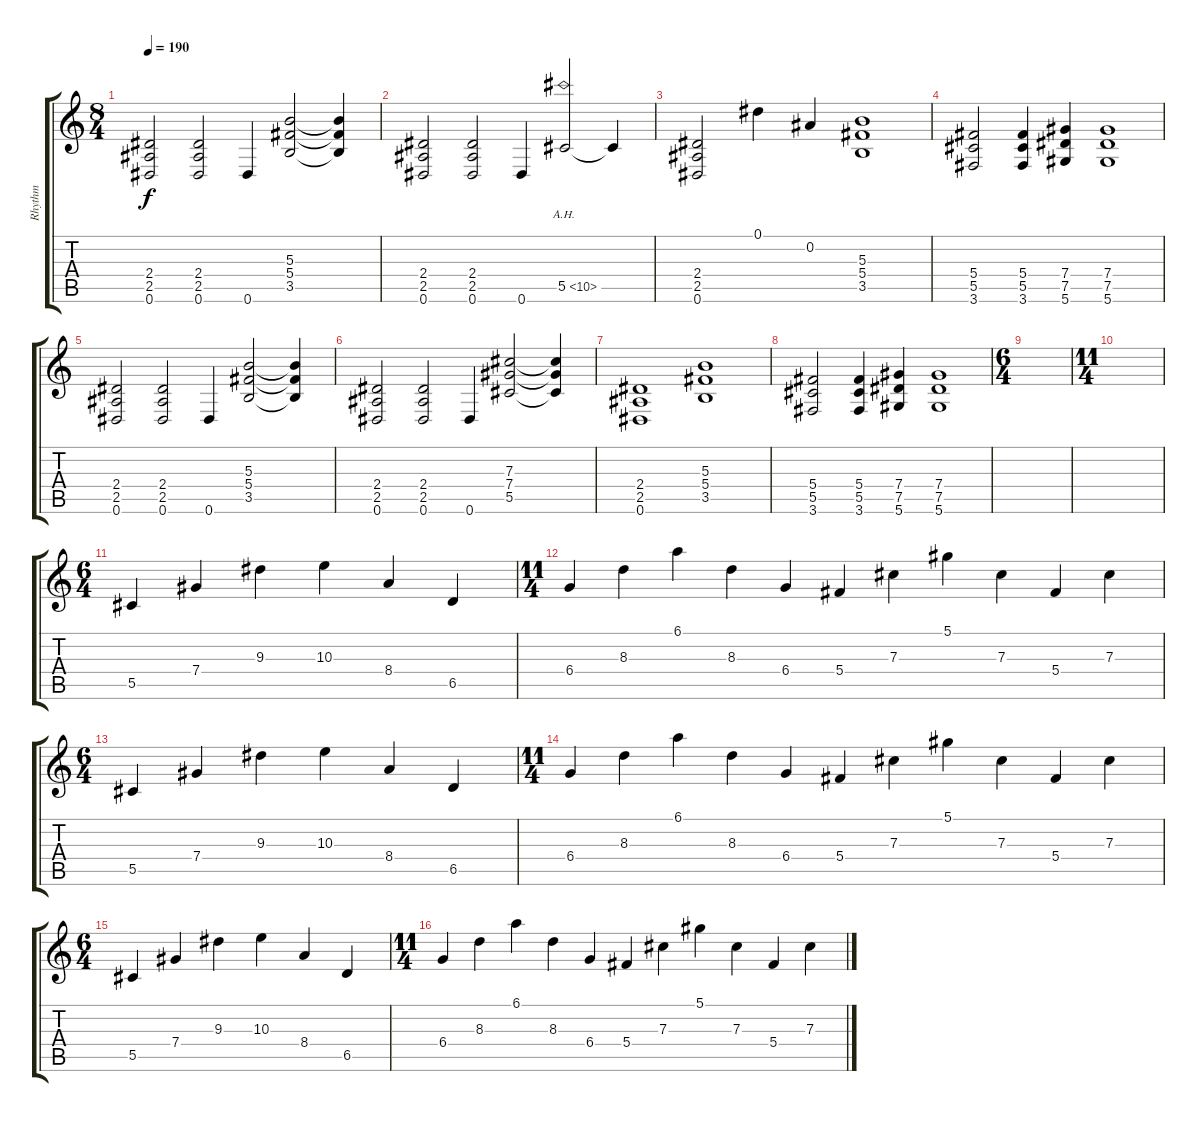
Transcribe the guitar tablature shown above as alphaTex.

\track ("Rhythm" "Rhythm") {instrument distortionguitar}
\staff {score tabs}
\tuning (Eb4 Bb3 Gb3 Db3 Ab2 Eb2) {hide}
\ts (8 4)
\tempo 190
\clef g2
\ks c
(2.4 2.5 0.6).2{dy f} (2.4 2.5 0.6).2 0.6.4 (5.3 5.4 3.5).2 (5.3{t} 5.4{t} 3.5{t}).4 |
(2.4 2.5 0.6).2 (2.4 2.5 0.6).2 0.6.4 5.5{ah 5}.2 5.5{t}.4 |
(2.4 2.5 0.6).2 0.1.4 0.2.4 (5.3 5.4 3.5).1 |
(5.4 5.5 3.6).2 (5.4 5.5 3.6).4 (7.4 7.5 5.6).4 (7.4 7.5 5.6).1 |
(2.4 2.5 0.6).2 (2.4 2.5 0.6).2 0.6.4 (5.3 5.4 3.5).2 (5.3{t} 5.4{t} 3.5{t}).4 |
(2.4 2.5 0.6).2 (2.4 2.5 0.6).2 0.6.4 (7.3 7.4 5.5).2 (7.3{t} 7.4{t} 5.5{t}).4 |
(2.4 2.5 0.6).1 (5.3 5.4 3.5).1 |
(5.4 5.5 3.6).2 (5.4 5.5 3.6).4 (7.4 7.5 5.6).4 (7.4 7.5 5.6).1 |
\ts (6 4)
|
\ts (11 4)
|
\ts (6 4)
5.5.4 7.4.4 9.3.4 10.3.4 8.4.4 6.5.4 |
\ts (11 4)
6.4.4 8.3.4 6.1.4 8.3.4 6.4.4 5.4.4 7.3.4 5.1.4 7.3.4 5.4.4 7.3.4 |
\ts (6 4)
5.5.4 7.4.4 9.3.4 10.3.4 8.4.4 6.5.4 |
\ts (11 4)
6.4.4 8.3.4 6.1.4 8.3.4 6.4.4 5.4.4 7.3.4 5.1.4 7.3.4 5.4.4 7.3.4 |
\ts (6 4)
5.5.4 7.4.4 9.3.4 10.3.4 8.4.4 6.5.4 |
\ts (11 4)
6.4.4 8.3.4 6.1.4 8.3.4 6.4.4 5.4.4 7.3.4 5.1.4 7.3.4 5.4.4 7.3.4
